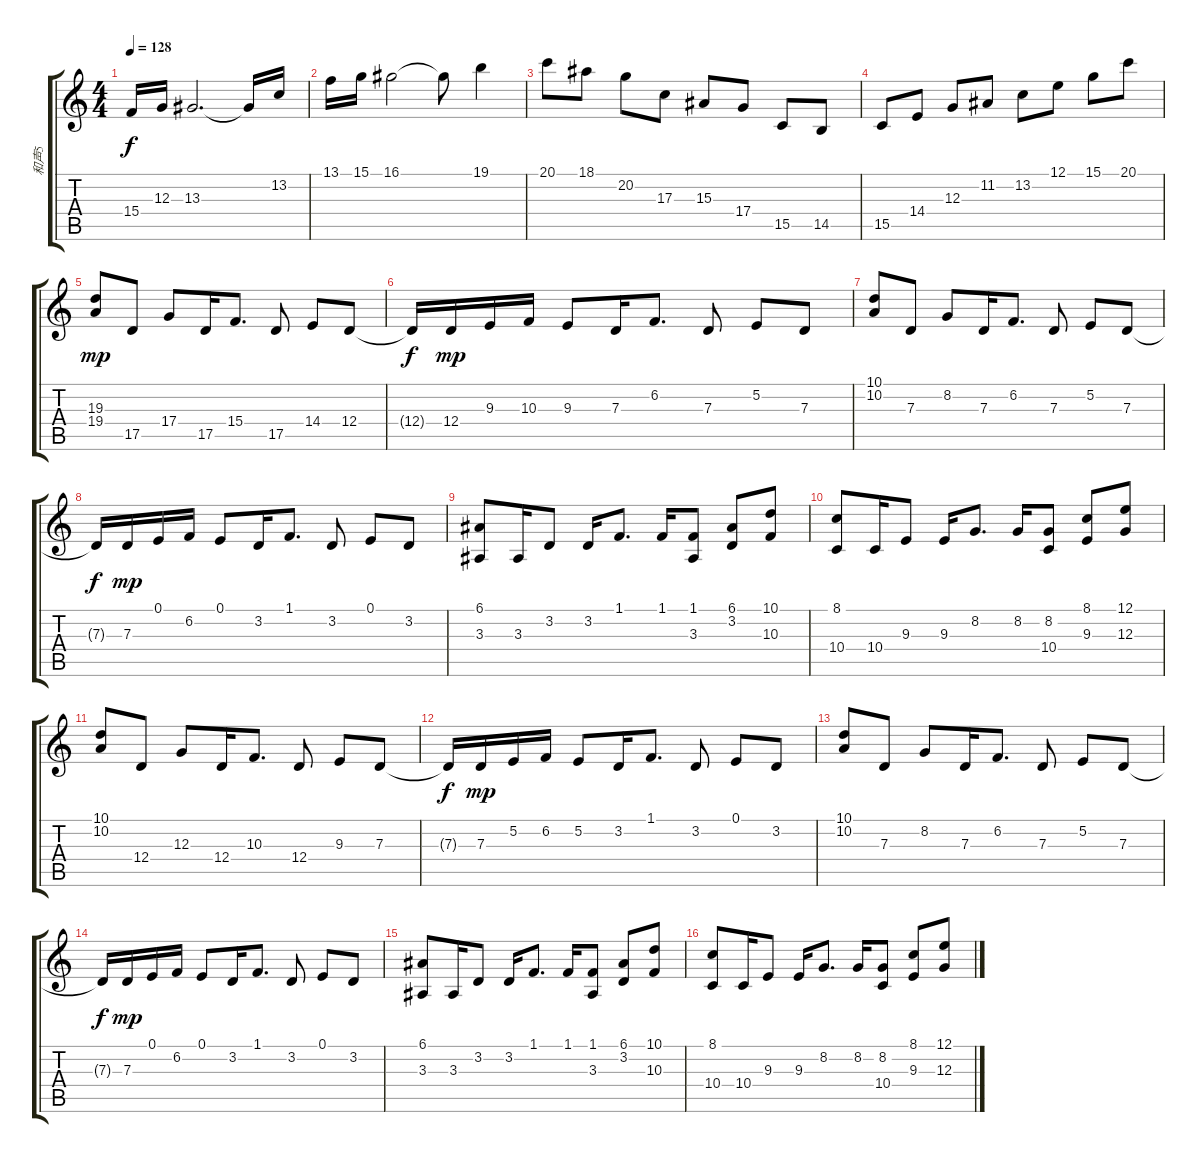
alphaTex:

\track ("和声5" "和声5") {instrument brasssection}
\staff {score tabs}
\tuning (E4 B3 G3 D3 A2 E2) {hide}
\ts (4 4)
\tempo 128
\clef g2
\ks c
15.4.16{dy f} 12.3.16 13.3.2{d} 13.3{t}.16 13.2.16 |
13.1.16 15.1.16 16.1.2 16.1{t}.8 19.1.4 |
20.1.8 18.1.8 20.2.8 17.3.8 15.3.8 17.4.8 15.5.8 14.5.8 |
15.5.8 14.4.8 12.3.8 11.2.8 13.2.8 12.1.8 15.1.8 20.1.8 |
(19.3 19.4).8{dy mp instrument distortionguitar} 17.5.8 17.4.8 17.5.16 15.4.8{d} 17.5.8 14.4.8 12.4.8 |
12.4{t}.16{dy f} 12.4.16{dy mp} 9.3.16 10.3.16 9.3.8 7.3.16 6.2.8{d} 7.3.8 5.2.8 7.3.8 |
(10.1 10.2).8 7.3.8 8.2.8 7.3.16 6.2.8{d} 7.3.8 5.2.8 7.3.8 |
7.3{t}.16{dy f} 7.3.16{dy mp} 0.1.16 6.2.16 0.1.8 3.2.16 1.1.8{d} 3.2.8 0.1.8 3.2.8 |
(6.1 3.3).8 3.3.16 3.2.8 3.2.16 1.1.8{d} 1.1.16 (1.1 3.3).8 (6.1 3.2).8 (10.1 10.3).8 |
(8.1 10.4).8 10.4.16 9.3.8 9.3.16 8.2.8{d} 8.2.16 (8.2 10.4).8 (8.1 9.3).8 (12.1 12.3).8 |
(10.1 10.2).8 12.4.8 12.3.8 12.4.16 10.3.8{d} 12.4.8 9.3.8 7.3.8 |
7.3{t}.16{dy f} 7.3.16{dy mp} 5.2.16 6.2.16 5.2.8 3.2.16 1.1.8{d} 3.2.8 0.1.8 3.2.8 |
(10.1 10.2).8 7.3.8 8.2.8 7.3.16 6.2.8{d} 7.3.8 5.2.8 7.3.8 |
7.3{t}.16{dy f} 7.3.16{dy mp} 0.1.16 6.2.16 0.1.8 3.2.16 1.1.8{d} 3.2.8 0.1.8 3.2.8 |
(6.1 3.3).8 3.3.16 3.2.8 3.2.16 1.1.8{d} 1.1.16 (1.1 3.3).8 (6.1 3.2).8 (10.1 10.3).8 |
(8.1 10.4).8 10.4.16 9.3.8 9.3.16 8.2.8{d} 8.2.16 (8.2 10.4).8 (8.1 9.3).8 (12.1 12.3).8
